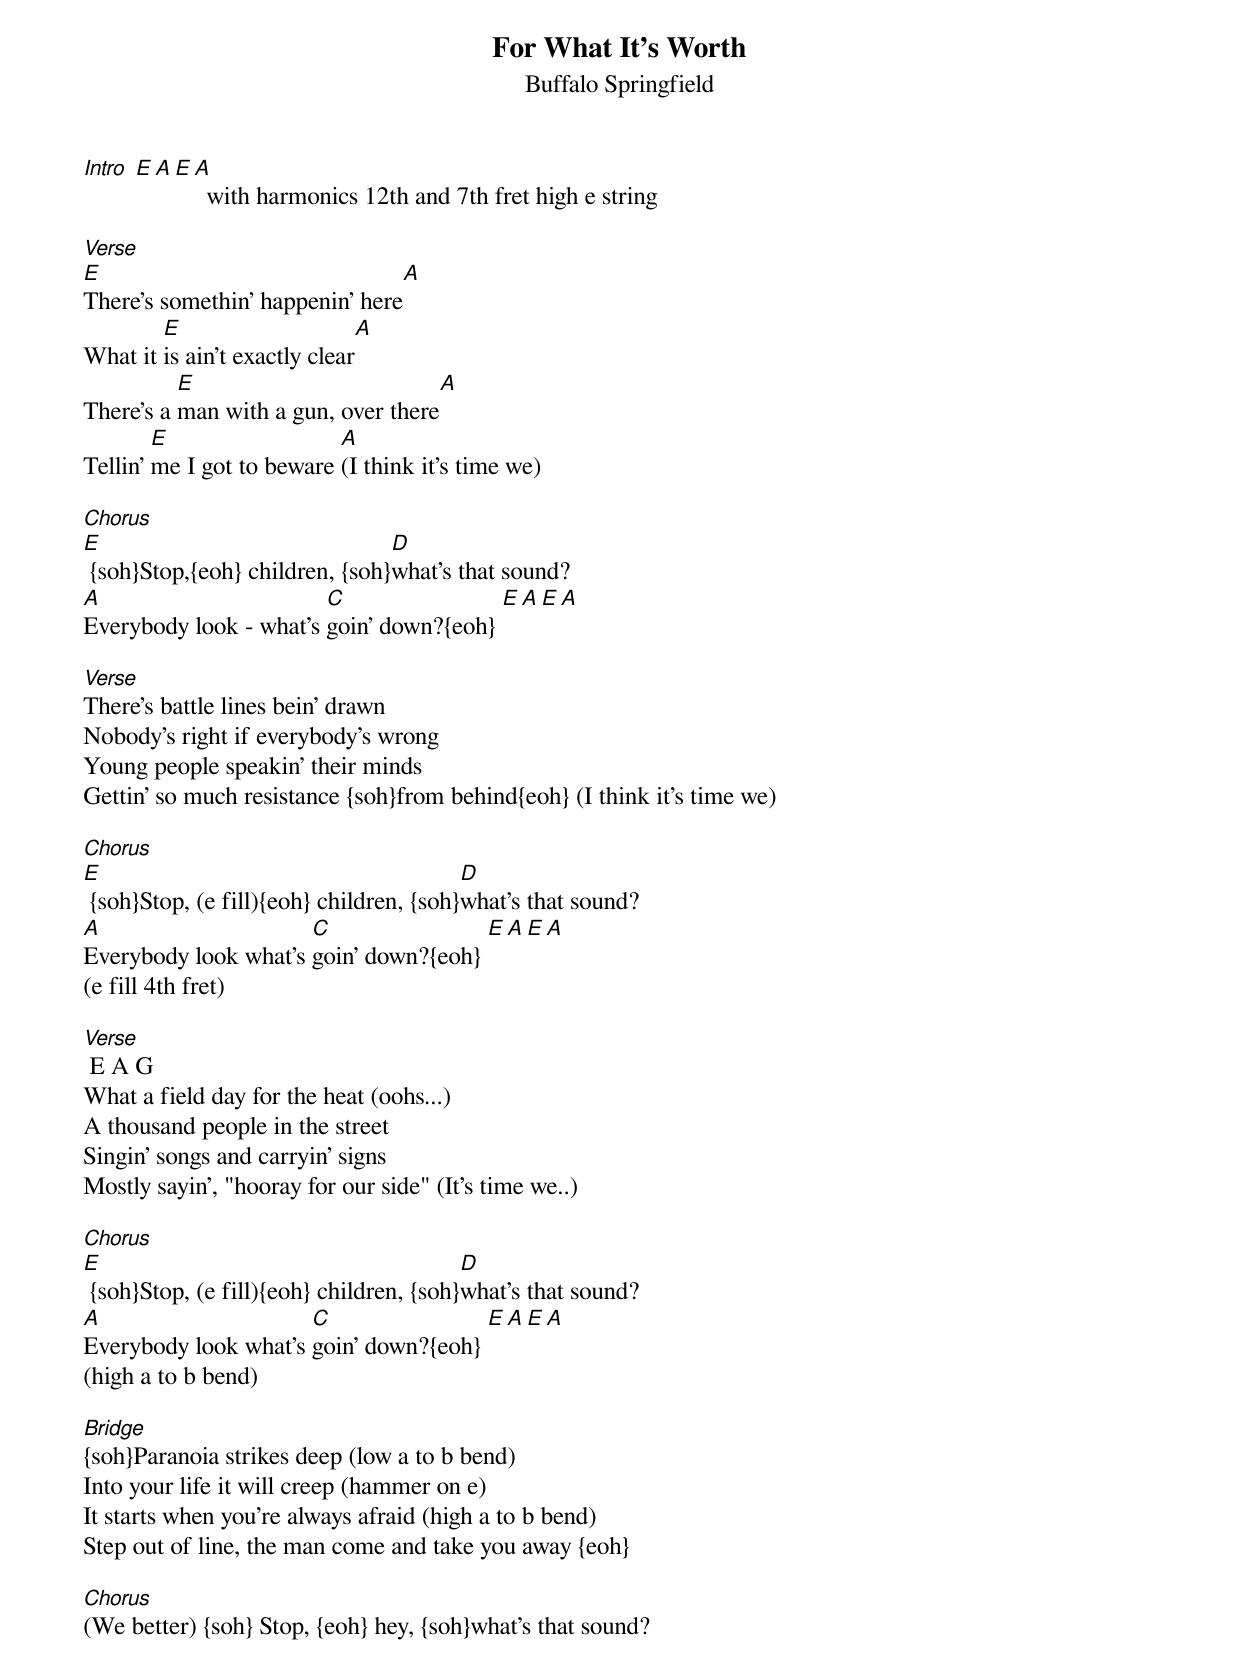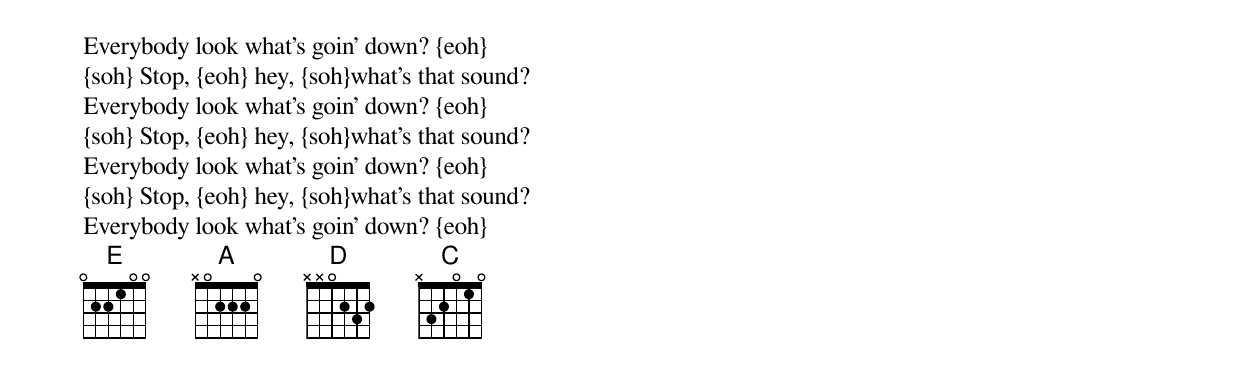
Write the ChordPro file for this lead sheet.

{title:For What It's Worth}
{subtitle:Buffalo Springfield}

[Intro] [E][A][E][A]  with harmonics 12th and 7th fret high e string

[Verse]
[E]There's somethin' happenin' here[A]
What it [E]is ain't exactly clear[A]
There's a [E]man with a gun, over there[A]
Tellin' [E]me I got to beware [A](I think it's time we)

[Chorus]
[E] {soh}Stop,{eoh} children, {soh}[D]what's that sound?
[A]Everybody look - what's [C]goin' down?{eoh} [E][A][E][A]

[Verse]
There's battle lines bein' drawn
Nobody's right if everybody's wrong
Young people speakin' their minds
Gettin' so much resistance {soh}from behind{eoh} (I think it's time we)

[Chorus]
[E] {soh}Stop, (e fill){eoh} children, {soh}[D]what's that sound?
[A]Everybody look what's [C]goin' down?{eoh} [E][A][E][A]
(e fill 4th fret)

[Verse] E A G
What a field day for the heat (oohs...)
A thousand people in the street
Singin' songs and carryin' signs
Mostly sayin', "hooray for our side" (It's time we..)

[Chorus]
[E] {soh}Stop, (e fill){eoh} children, {soh}[D]what's that sound?
[A]Everybody look what's [C]goin' down?{eoh} [E][A][E][A]
(high a to b bend)

[Bridge]
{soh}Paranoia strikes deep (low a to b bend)
Into your life it will creep (hammer on e)
It starts when you're always afraid (high a to b bend)
Step out of line, the man come and take you away {eoh}

[Chorus]
(We better) {soh} Stop, {eoh} hey, {soh}what's that sound?
Everybody look what's goin' down? {eoh}
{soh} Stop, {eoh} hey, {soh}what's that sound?
Everybody look what's goin' down? {eoh}
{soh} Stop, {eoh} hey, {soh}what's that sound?
Everybody look what's goin' down? {eoh}
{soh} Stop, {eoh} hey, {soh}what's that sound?
Everybody look what's goin' down? {eoh}
